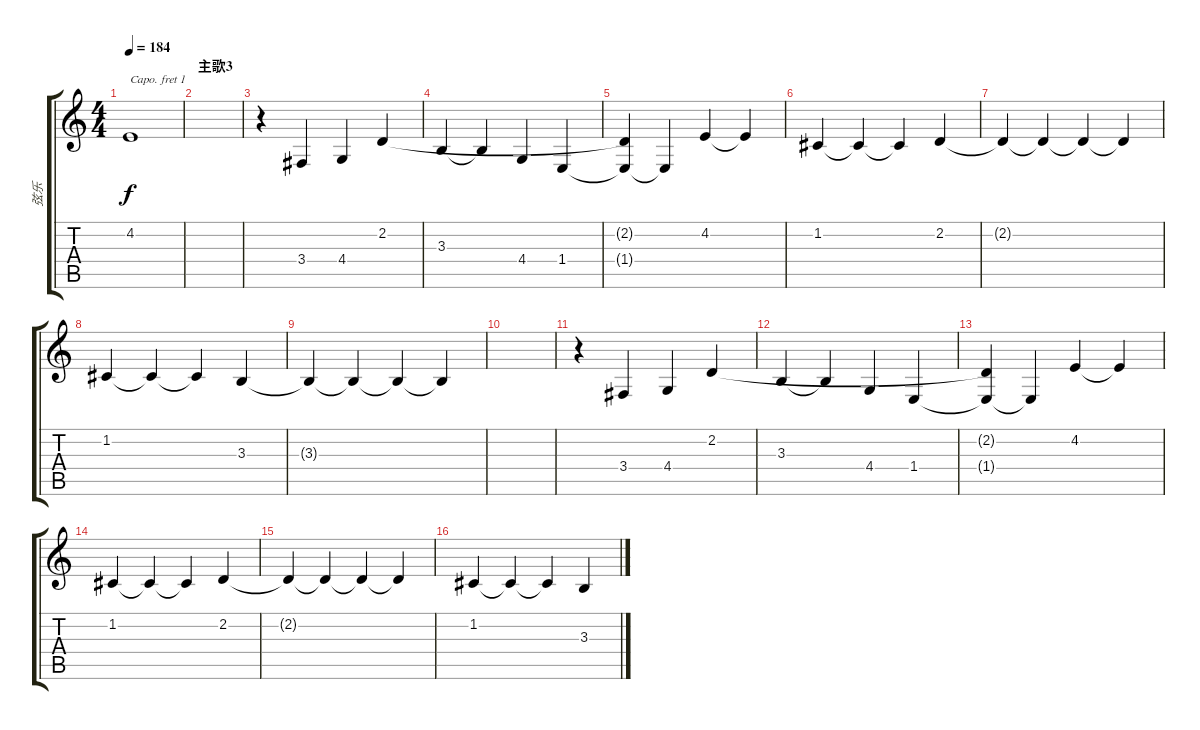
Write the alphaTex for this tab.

\track ("弦乐" "弦乐") {instrument stringensemble1}
\staff {score tabs}
\capo 1
\tuning (E4 B3 G3 D3 A2 E2) {hide}
\ts (4 4)
\tempo 184
\clef g2
\ks c
4.2{t}.1{dy f} |
\section ("" "主歌3")
|
r.4 3.4.4 4.4.4 2.2.4 |
3.3.4 3.3{t}.4 4.4.4 1.4.4 |
(2.2{t} 1.4{t}).4 1.4{t}.4 4.2.4 4.2{t}.4 |
1.2.4 1.2{t}.4 1.2{t}.4 2.2.4 |
2.2{t}.4 2.2{t}.4 2.2{t}.4 2.2{t}.4 |
1.2.4 1.2{t}.4 1.2{t}.4 3.3.4 |
3.3{t}.4 3.3{t}.4 3.3{t}.4 3.3{t}.4 |
|
r.4 3.4.4 4.4.4 2.2.4 |
3.3.4 3.3{t}.4 4.4.4 1.4.4 |
(2.2{t} 1.4{t}).4 1.4{t}.4 4.2.4 4.2{t}.4 |
1.2.4 1.2{t}.4 1.2{t}.4 2.2.4 |
2.2{t}.4 2.2{t}.4 2.2{t}.4 2.2{t}.4 |
1.2.4 1.2{t}.4 1.2{t}.4 3.3.4
